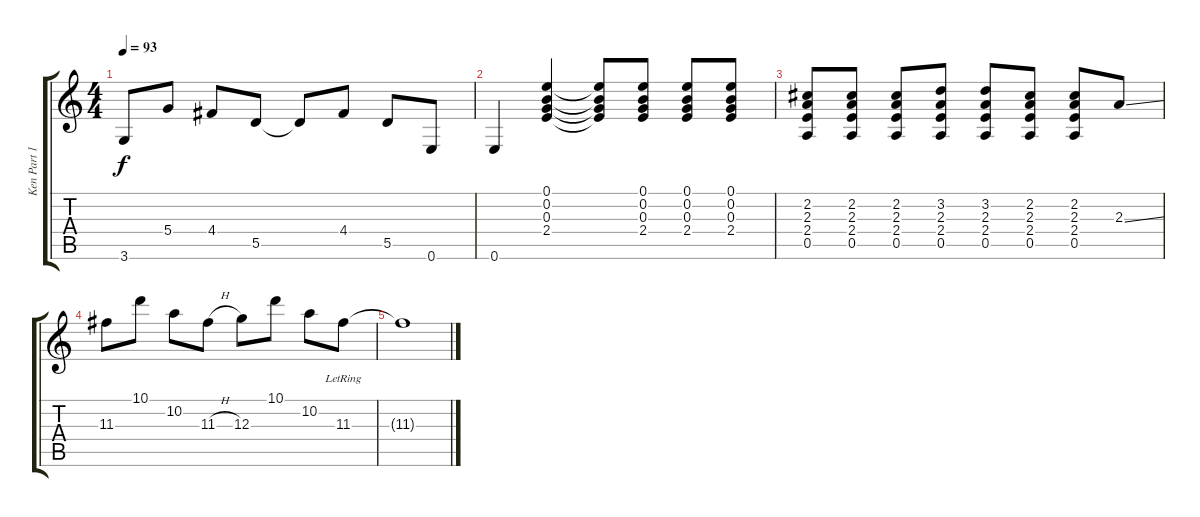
\track ("Ken Part 1" "Ken Part 1") {instrument distortionguitar}
\staff {score tabs}
\tuning (E4 B3 G3 D3 A2 E2) {hide}
\ts (4 4)
\tempo 93
\clef g2
\ks c
3.6.8{dy f} 5.4.8 4.4.8 5.5.8 5.5{t}.8 4.4.8 5.5.8 0.6.8 |
0.6.4 (0.1 0.2 0.3 2.4).4 (0.1{t} 0.2{t} 0.3{t} 2.4{t}).8 (0.1 0.2 0.3 2.4).8 (0.1 0.2 0.3 2.4).8 (0.1 0.2 0.3 2.4).8 |
(2.2 2.3 2.4 0.5).8 (2.2 2.3 2.4 0.5).8 (2.2 2.3 2.4 0.5).8 (3.2 2.3 2.4 0.5).8 (3.2 2.3 2.4 0.5).8 (2.2 2.3 2.4 0.5).8 (2.2 2.3 2.4 0.5).8 2.3{ss}.8 |
11.3.8 10.1.8 10.2.8 11.3{h}.8 12.3.8 10.1.8 10.2.8 11.3{lr}.8 |
11.3{t}.1
